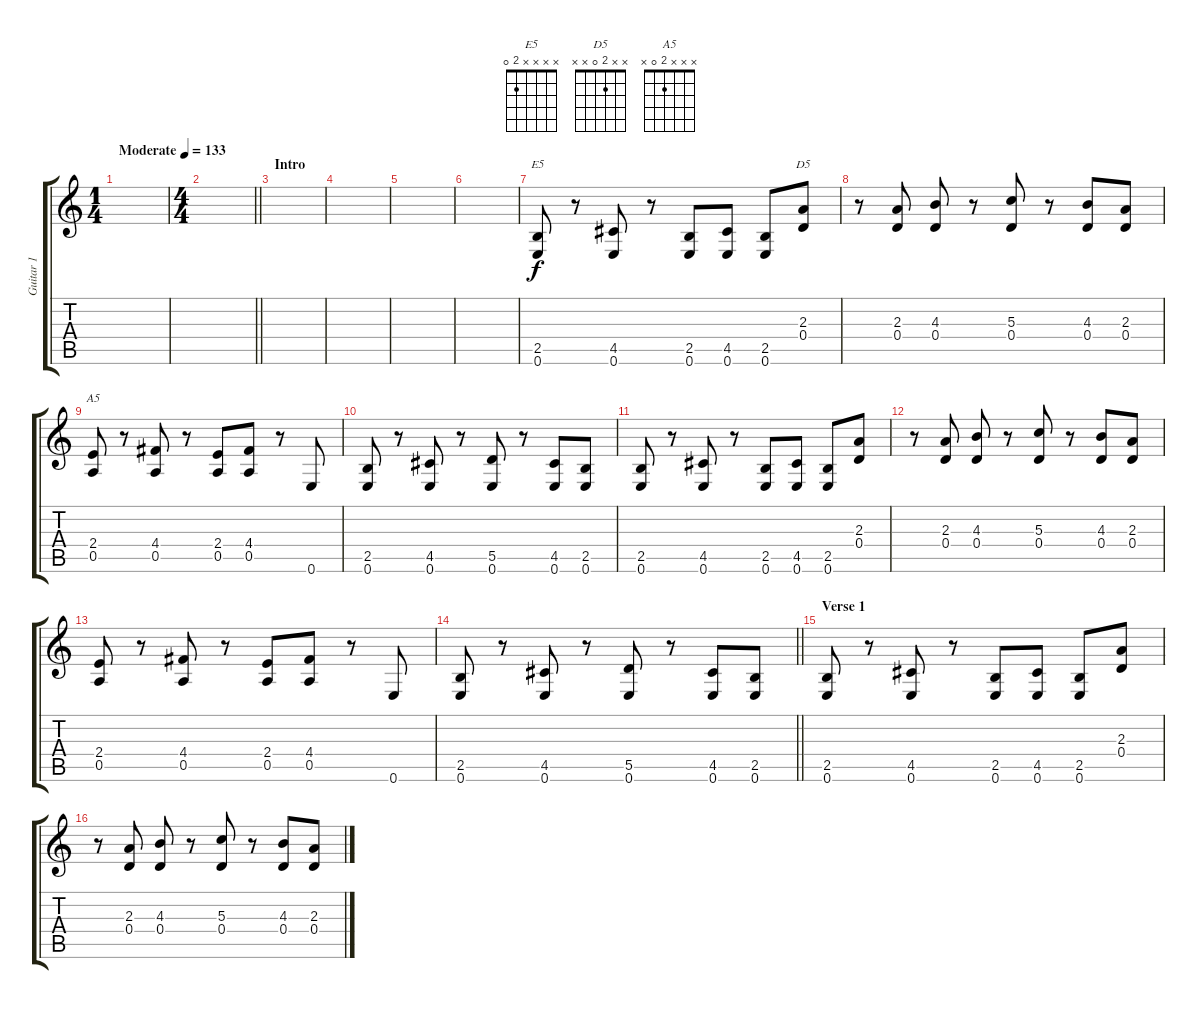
\track ("Guitar 1" "Guitar 1") {instrument distortionguitar}
\staff {score tabs}
\tuning (E4 B3 G3 D3 A2 E2) {hide}
\chord ("E5" x x x x 2 0)
\chord ("D5" x x 2 0 x x)
\chord ("A5" x x x 2 0 x)
\ts (1 4)
\tempo (133 "Moderate")
\clef g2
\ks c
|
\ts (4 4)
\barLineRight lightlight
|
\section ("" "Intro")
|
|
|
|
(2.5 0.6).8{ch "E5"} r.8 (4.5 0.6).8 r.8 (2.5 0.6).8 (4.5 0.6).8 (2.5 0.6).8 (2.3 0.4).8{ch "D5"} |
r.8 (2.3 0.4).8 (4.3 0.4).8 r.8 (5.3 0.4).8 r.8 (4.3 0.4).8 (2.3 0.4).8 |
(2.4 0.5).8{ch "A5"} r.8 (4.4 0.5).8 r.8 (2.4 0.5).8 (4.4 0.5).8 r.8 0.6.8 |
(2.5 0.6).8 r.8 (4.5 0.6).8 r.8 (5.5 0.6).8 r.8 (4.5 0.6).8 (2.5 0.6).8 |
(2.5 0.6).8 r.8 (4.5 0.6).8 r.8 (2.5 0.6).8 (4.5 0.6).8 (2.5 0.6).8 (2.3 0.4).8 |
r.8 (2.3 0.4).8 (4.3 0.4).8 r.8 (5.3 0.4).8 r.8 (4.3 0.4).8 (2.3 0.4).8 |
(2.4 0.5).8 r.8 (4.4 0.5).8 r.8 (2.4 0.5).8 (4.4 0.5).8 r.8 0.6.8 |
\barLineRight lightlight
(2.5 0.6).8 r.8 (4.5 0.6).8 r.8 (5.5 0.6).8 r.8 (4.5 0.6).8 (2.5 0.6).8 |
\section ("" "Verse 1")
(2.5 0.6).8 r.8 (4.5 0.6).8 r.8 (2.5 0.6).8 (4.5 0.6).8 (2.5 0.6).8 (2.3 0.4).8 |
r.8 (2.3 0.4).8 (4.3 0.4).8 r.8 (5.3 0.4).8 r.8 (4.3 0.4).8 (2.3 0.4).8
